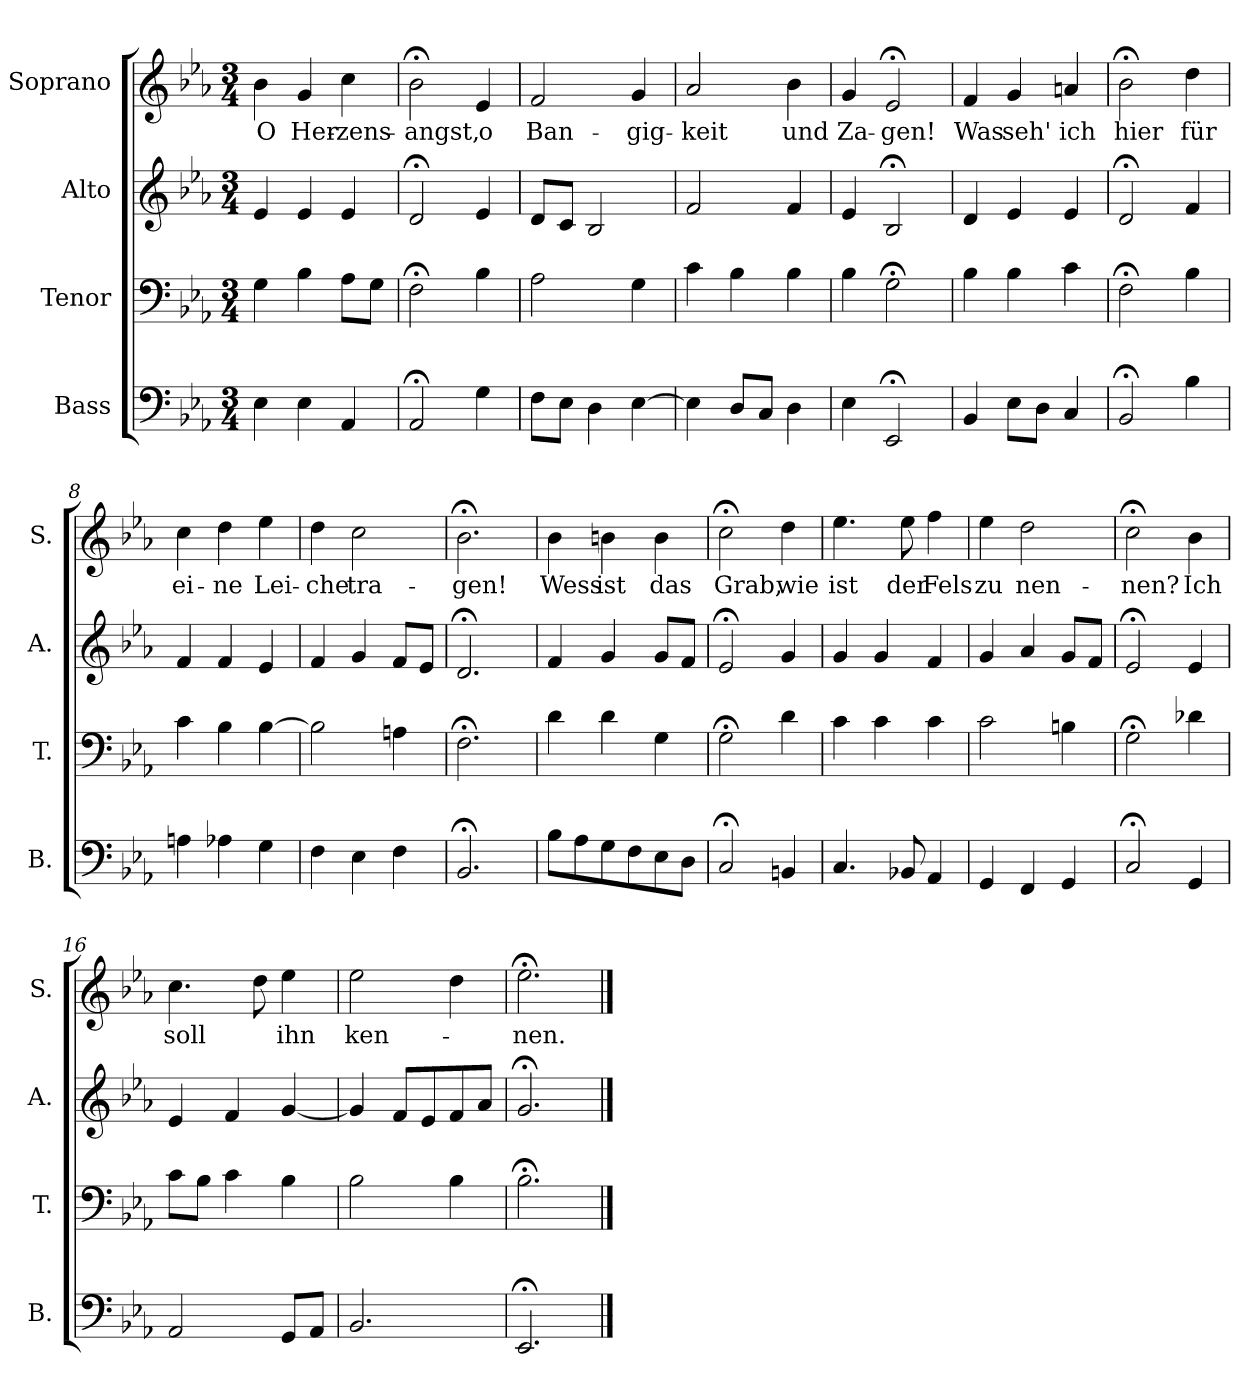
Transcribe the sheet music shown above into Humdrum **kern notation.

**kern	**kern	**kern	**kern	**text
*part4	*part3	*part2	*part1	*part1
*staff4	*staff3	*staff2	*staff1	*staff1
*I"Bass	*I"Tenor	*I"Alto	*I"Soprano	*
*I'B.	*I'T.	*I'A.	*I'S.	*
*clefF4	*clefF4	*clefG2	*clefG2	*
*k[b-e-a-]	*k[b-e-a-]	*k[b-e-a-]	*k[b-e-a-]	*
*E-:	*E-:	*E-:	*E-:	*
*M3/4	*M3/4	*M3/4	*M3/4	*
=1	=1	=1	=1	=1
!	!	!	!	!LO:LY:b
4E-\	4G\	4e-/	4b-\	O
!	!	!	!	!LO:LY:b
4E-\	4B-\	4e-/	4g/	Her-
!	!	!	!	!LO:LY:b
4AA-/	8A-\L	4e-/	4cc\	-zens-
.	8G\J	.	.	.
=2	=2	=2	=2	=2
!	!	!	!	!LO:LY:b
2AA-;</	2F;<\	2d;</	2b-;<\	-angst,
!	!	!	!	!LO:LY:b
4G\	4B-\	4e-/	4e-/	o
=3	=3	=3	=3	=3
!	!	!	!	!LO:LY:b
8F\L	2A-\	8d/L	2f/	Ban-
8E-\J	.	8c/J	.	.
4D\	.	2B-/	.	.
!	!	!	!	!LO:LY:b
[4E-\	4G\	.	4g/	-gig-
=4	=4	=4	=4	=4
!	!	!	!	!LO:LY:b
4E-\]	4c\	2f/	2a-/	-keit
8D/L	4B-\	.	.	.
8C/J	.	.	.	.
!	!	!	!	!LO:LY:b
4D\	4B-\	4f/	4b-\	und
=5	=5	=5	=5	=5
!	!	!	!	!LO:LY:b
4E-\	4B-\	4e-/	4g/	Za-
!	!	!	!	!LO:LY:b
2EE-;</	2G;<\	2B-;</	2e-;</	-gen!
=6	=6	=6	=6	=6
!	!	!	!	!LO:LY:b
4BB-/	4B-\	4d/	4f/	Was
!	!	!	!	!LO:LY:b
8E-\L	4B-\	4e-/	4g/	seh'
8D\J	.	.	.	.
!	!	!	!	!LO:LY:b
4C/	4c\	4e-/	4an/	ich
=7	=7	=7	=7	=7
!	!	!	!	!LO:LY:b
2BB-;</	2F;<\	2d;</	2b-;<\	hier
!	!	!	!	!LO:LY:b
4B-\	4B-\	4f/	4dd\	für
=8	=8	=8	=8	=8
!	!	!	!	!LO:LY:b
4An\	4c\	4f/	4cc\	ei-
!	!	!	!	!LO:LY:b
4A-X\	4B-\	4f/	4dd\	-ne
!	!	!	!	!LO:LY:b
4G\	[4B-\	4e-/	4ee-\	Lei-
!!LO:LB:g=z
=9	=9	=9	=9	=9
!	!	!	!	!LO:LY:b
4F\	2B-\]	4f/	4dd\	-che
!	!	!	!	!LO:LY:b
4E-\	.	4g/	2cc\	tra-
4F\	4An\	8f/L	.	.
.	.	8e-/J	.	.
=10	=10	=10	=10	=10
!	!	!	!	!LO:LY:b
2.BB-;</	2.F;<\	2.d;</	2.b-;<\	-gen!
=11	=11	=11	=11	=11
!	!	!	!	!LO:LY:b
8B-\L	4d\	4f/	4b-\	Wess
8A-\	.	.	.	.
!	!	!	!	!LO:LY:b
8G\	4d\	4g/	4bn\	ist
8F\	.	.	.	.
!	!	!	!	!LO:LY:b
8E-\	4G\	8g/L	4b\	das
8D\J	.	8f/J	.	.
=12	=12	=12	=12	=12
!	!	!	!	!LO:LY:b
2C;</	2G;<\	2e-;</	2cc;<\	Grab,
!	!	!	!	!LO:LY:b
4BBn/	4d\	4g/	4dd\	wie
=13	=13	=13	=13	=13
!	!	!	!	!LO:LY:b
4.C/	4c\	4g/	4.ee-\	ist
.	4c\	4g/	.	.
!	!	!	!	!LO:LY:b
8BB-X/	.	.	8ee-\	der
!	!	!	!	!LO:LY:b
4AA-/	4c\	4f/	4ff\	Fels
=14	=14	=14	=14	=14
!	!	!	!	!LO:LY:b
4GG/	2c\	4g/	4ee-\	zu
!	!	!	!	!LO:LY:b
4FF/	.	4a-/	2dd\	nen-
4GG/	4Bn\	8g/L	.	.
.	.	8f/J	.	.
=15	=15	=15	=15	=15
!	!	!	!	!LO:LY:b
2C;</	2G;<\	2e-;</	2cc;<\	-nen?
!	!	!	!	!LO:LY:b
4GG/	4d-X\	4e-/	4b-\	Ich
=16	=16	=16	=16	=16
!	!	!	!	!LO:LY:b
2AA-/	8c\L	4e-/	4.cc\	soll
.	8B-\J	.	.	.
.	4c\	4f/	.	.
.	.	.	8dd\	.
!	!	!	!	!LO:LY:b
8GG/L	4B-\	[4g/	4ee-\	ihn
8AA-/J	.	.	.	.
!!LO:LB:g=z
=17	=17	=17	=17	=17
!	!	!	!	!LO:LY:b
2.BB-/	2B-\	4g/]	2ee-\	ken-
.	.	8f/L	.	.
.	.	8e-/	.	.
.	4B-\	8f/	4dd\	.
.	.	8a-/J	.	.
=18	=18	=18	=18	=18
!	!	!	!	!LO:LY:b
2.EE-;</	2.B-;<\	2.g;</	2.ee-;<\	-nen.
==	==	==	==	==
*-	*-	*-	*-	*-
